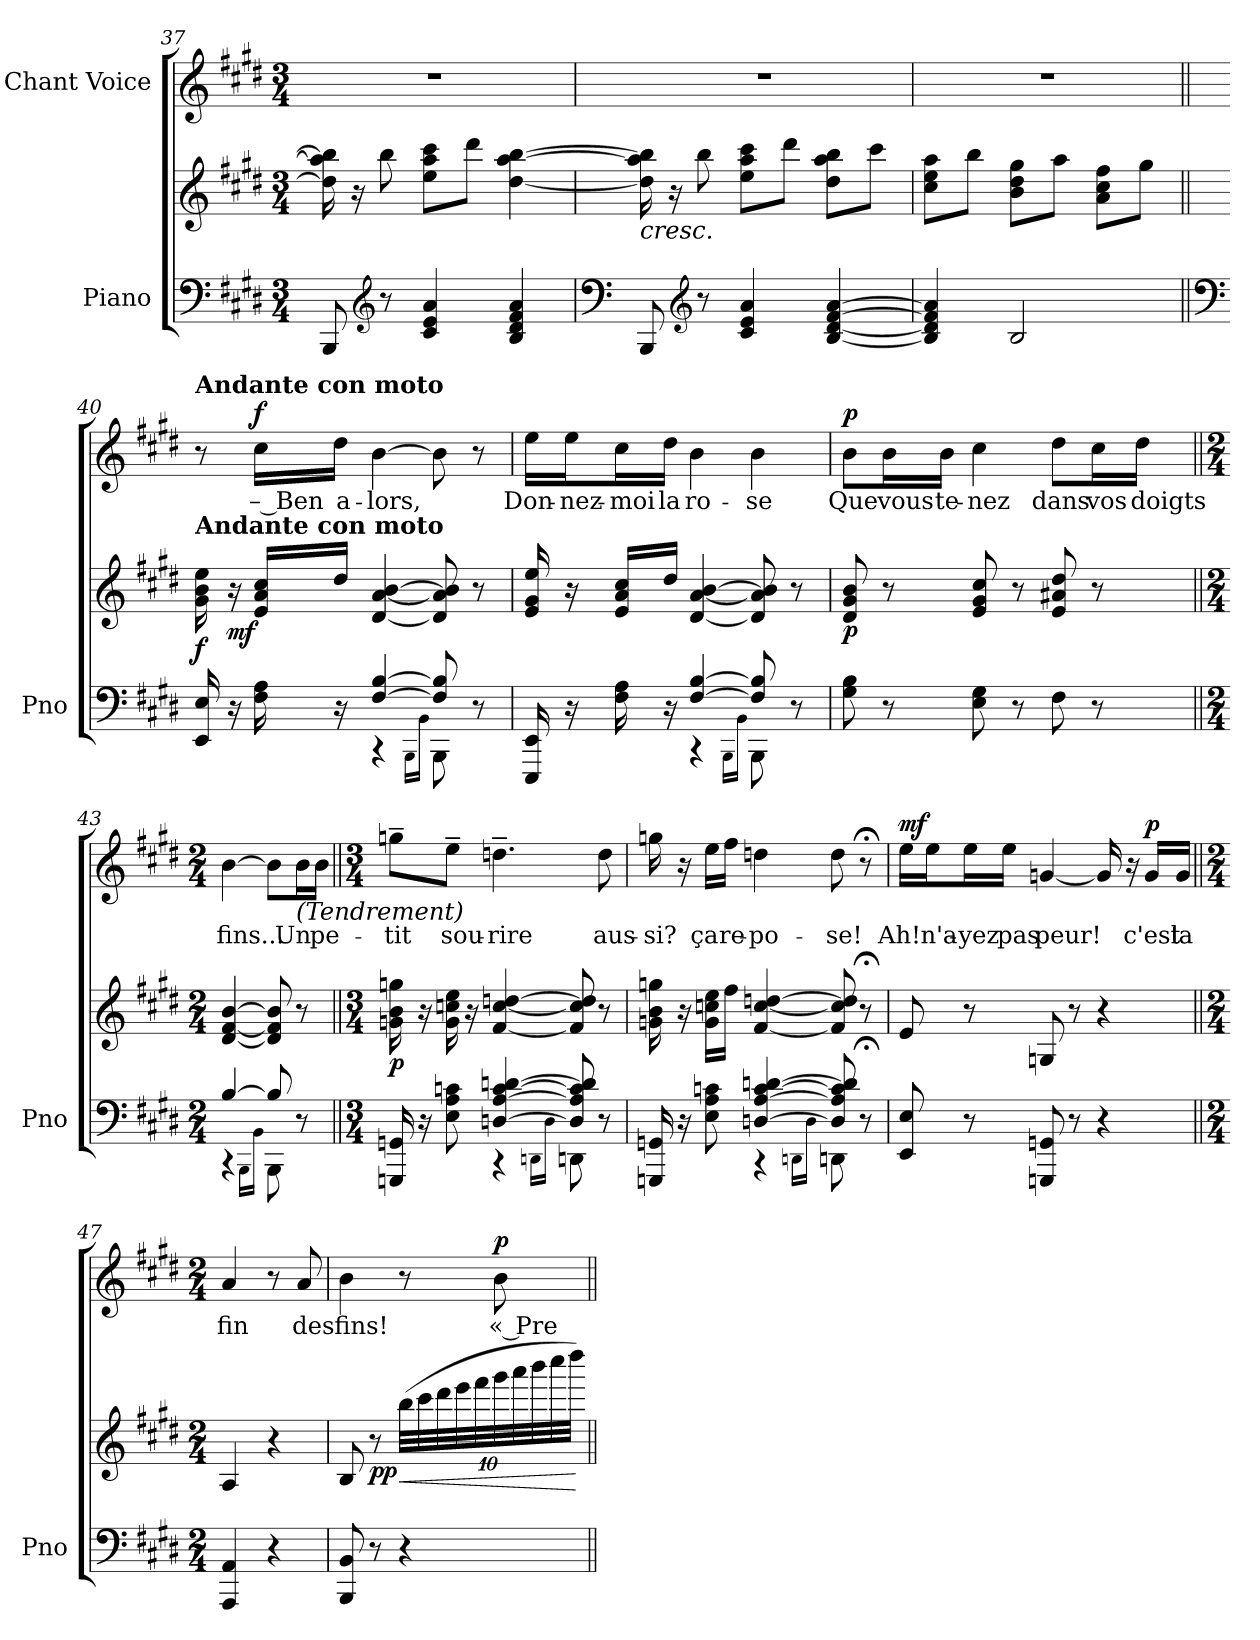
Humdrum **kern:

**kern	**kern	**dynam	**kern	**text	**dynam
*part2	*part2	*part2	*part1	*part1	*part1
*staff3	*staff2	*staff2/3	*staff1	*staff1	*staff1
*I"Piano	*	*	*I"Chant Voice	*	*
*I'Pno	*	*	*	*	*
*clefF4	*clefG2	*	*clefG2	*	*
*k[f#c#g#d#]	*k[f#c#g#d#]	*	*k[f#c#g#d#]	*	*
*M3/4	*M3/4	*	*M3/4	*	*
=37	=37	=37	=37	=37	=37
!	!	!LO:DY:b	!	!	!
!	!	!LO:DY:n=1:b	!	!	!
8BBB/	16dd#\] 16aa\] 16bb\]	other-dynamics f	2.r	.	.
.	16r	.	.	.	.
*clefG2	*	*	*	*	*
8r	8bb\	.	.	.	.
4c#/ 4e/ 4a/	8ee\ 8aa\ 8ccc#\L	.	.	.	.
.	8ddd#\J	.	.	.	.
4B/ 4d#/ 4f#/ 4a/	[4dd#\ [4aa\ [4bb\	.	.	.	.
=38	=38	=38	=38	=38	=38
*clefF4	*	*	*	*	*
!	!LO:TX:b:i:t=cresc.	!	!	!	!
8BBB/	16dd#\] 16aa\] 16bb\]	.	2.r	.	.
.	16r	.	.	.	.
*clefG2	*	*	*	*	*
8r	8bb\	.	.	.	.
4c#/ 4e/ 4a/	8ee\ 8aa\ 8ccc#\L	.	.	.	.
.	8ddd#\J	.	.	.	.
[4B/ [4d#/ [>4f#/ [4a/	8dd#\ 8aa\ 8bb\L	.	.	.	.
.	8ccc#\J	.	.	.	.
=39	=39	=39	=39	=39	=39
4B/] 4d#/] 4f#/] 4a/]	8cc#\ 8ee\ 8aa\L	.	2.r	.	.
.	8bb\J	.	.	.	.
2B/	8b\ 8dd#\ 8gg#\L	.	.	.	.
.	8aa\J	.	.	.	.
.	8a\ 8cc#\ 8ff#\L	.	.	.	.
.	8gg#\J	.	.	.	.
!!LO:LB:g=z
=40||	=40||	=40||	=40||	=40||	=40||
*clefF4	*	*	*	*	*
*^	*	*	*	*	*
!	!	!	!	!LO:TX:a:B:t=Andante con moto	!	!
!	!	!LO:TX:a:B:t=Andante con moto	!	!	!	!
!	!	!	!LO:DY:b	!	!	!
16EE/ 16E/	4ryy	16g#\ 16b\ 16ee\	f	8r	.	.
!	!	!	!LO:DY:b	!	!	!
16r	.	16r	mf	.	.	.
!	!	!	!	!	!LO:LY:b	!LO:DY:a
16F#\ 16A\	.	16e/ 16a/ 16cc#/LL	.	16cc#\LL	– Ben	f
!	!	!	!	!	!LO:LY:b	!
16r	.	16dd#/JJ	.	16dd#\JJ	a-	.
!	!	!	!	!	!LO:LY:b	!
[4F#/ [4B/	4r	[4d#/ [4a/ [4b/	.	[4b\	-lors,	.
.	16qBBB\LL	.	.	.	.	.
.	16qBB\JJ	.	.	.	.	.
8F#/] 8B/]	8BBB\	8d#/] 8a/] 8b/]	.	8b\]	.	.
8r	8ryy	8r	.	8r	.	.
=41	=41	=41	=41	=41	=41	=41
!	!	!	!	!	!LO:LY:b	!
16EEE/ 16EE/	4ryy	16e/ 16g#/ 16ee/	.	16ee\LL	Don-	.
!	!	!	!	!	!LO:LY:b	!
16r	.	16r	.	16ee\J	-nez-	.
!	!	!	!	!	!LO:LY:b	!
16F#\ 16A\	.	16e/ 16a/ 16cc#/LL	.	16cc#\L	moi	.
!	!	!	!	!	!LO:LY:b	!
16r	.	16dd#/JJ	.	16dd#\JJ	la	.
!	!	!	!	!	!LO:LY:b	!
[4F#/ [4B/	4r	[4d#/ [4a/ [4b/	.	4b\	ro-	.
.	16qBBB\LL	.	.	.	.	.
.	16qBB\JJ	.	.	.	.	.
!	!	!	!	!	!LO:LY:b	!
8F#/] 8B/]	8BBB\	8d#/] 8a/] 8b/]	.	4b\	-se	.
8r	8ryy	8r	.	.	.	.
=42	=42	=42	=42	=42	=42	=42
!	!	!	!LO:DY:b	!	!LO:LY:b	!LO:DY:a
*v	*v	*	*	*	*	*
8G#\ 8B\	8d#/ 8g#/ 8b/	p	8b\L	Que	p
!	!	!	!	!LO:LY:b	!
8r	8r	.	16b\L	vous	.
!	!	!	!	!LO:LY:b	!
.	.	.	16b\JJ	te-	.
!	!	!	!	!LO:LY:b	!
8E\ 8G#\	8e/ 8g#/ 8cc#/	.	4cc#\	-nez	.
8r	8r	.	.	.	.
!	!	!	!	!LO:LY:b	!
8F#\	8e/ 8a#X/ 8dd#/	.	8dd#\L	dans	.
!	!	!	!	!LO:LY:b	!
8r	8r	.	16cc#\L	vos	.
!	!	!	!	!LO:LY:b	!
.	.	.	16dd#\JJ	doigts	.
!!LO:LB:g=z
=43||	=43||	=43||	=43||	=43||	=43||
*M2/4	*M2/4	*	*M2/4	*	*
*^	*	*	*	*	*
!	!	!	!	!	!LO:LY:b	!
[4B/	4r	[4d#/ [>4f#/ [4b/	.	[4b\	fins...	.
.	16qBBB\LL	.	.	.	.	.
.	16qBB\JJ	.	.	.	.	.
8B/]	8BBB\	8d#/] 8f#/] 8b/]	.	8b\L]	.	.
!	!	!	!	!LO:TX:b:i:t=(Tendrement)	!	!
!	!	!	!	!	!LO:LY:b	!
8r	8ryy	8r	.	16b\L	Un	.
!	!	!	!	!	!LO:LY:b	!
.	.	.	.	16b\JJ	pe-	.
=44||	=44||	=44||	=44||	=44||	=44||	=44||
*M3/4	*	*M3/4	*	*M3/4	*	*
!	!	!	!LO:DY:b	!	!LO:LY:b	!
16GGGn/ 16GGn/	4ryy	16gn\ 16b\ 16ggn\	p	8ggn~\L	-tit	.
16r	.	16r	.	.	.	.
!	!	!	!	!	!LO:LY:b	!
8E\ 8A\ 8cn\	.	16g\ 16ccn\ 16ee\	.	8ee~\J	sou-	.
.	.	16r	.	.	.	.
!	!	!	!	!	!LO:LY:b	!
[4Dn/ [4A/ [4c/ [4dn/	4r	[4f#/ [4cc/ [4ddn/	.	4.ddn~\	-rire	.
.	16qDDn\LL	.	.	.	.	.
.	16qD\JJ	.	.	.	.	.
8D/] 8A/] 8c/] 8d/]	8DD\	8f#/] 8cc/] 8dd/]	.	.	.	.
!	!	!	!	!	!LO:LY:b	!
8r	8ryy	8r	.	8dd\	aus-	.
=45	=45	=45	=45	=45	=45	=45
!	!	!	!	!	!LO:LY:b	!
16GGGn/ 16GGn/	4ryy	16gn\ 16b\ 16ggn\	.	16ggn\	-si?	.
16r	.	16r	.	16r	.	.
!	!	!	!	!	!LO:LY:b	!
8E\ 8A\ 8cn\	.	16g\ 16ccn\ 16ee\LL	.	16ee\LL	ça	.
!	!	!	!	!	!LO:LY:b	!
.	.	16ff#\JJ	.	16ff#\JJ	re-	.
!	!	!	!	!	!LO:LY:b	!
[4Dn/ [4A/ [4c/ [4dn/	4r	[4f#/ [4cc/ [4ddn/	.	4ddn\	-po-	.
.	16qDDn\LL	.	.	.	.	.
.	16qD\JJ	.	.	.	.	.
!	!	!	!	!	!LO:LY:b	!
8D/] 8A/] 8c/] 8d/]	8DD\	8f#/] 8cc/] 8dd/]	.	8dd\	-se!	.
8r;<	8ryy	8r;<	.	8r;<	.	.
!!LO:PB:g=z
=46	=46	=46	=46	=46	=46	=46
!	!	!	!	!	!LO:LY:b	!LO:DY:a
*v	*v	*	*	*	*	*
8EE/ 8E/	8e/	.	16ee\LL	Ah!	mf
!	!	!	!	!LO:LY:b	!
.	.	.	16ee\J	n'a-	.
!	!	!	!	!LO:LY:b	!
8r	8r	.	16ee\L	-yez	.
!	!	!	!	!LO:LY:b	!
.	.	.	16ee\JJ	pas	.
!	!	!	!	!LO:LY:b	!
8GGGn/ 8GGn/	8Gn/	.	[4gn/	peur!	.
8r	8r	.	.	.	.
4r	4r	.	16g/]	.	.
.	.	.	16r	.	.
!	!	!	!	!LO:LY:b	!LO:DY:a
.	.	.	16g/LL	c'est	p
!	!	!	!	!LO:LY:b	!
.	.	.	16g/JJ	la	.
=47||	=47||	=47||	=47||	=47||	=47||
*M2/4	*M2/4	*	*M2/4	*	*
!	!	!	!	!LO:LY:b	!
4AAA/ 4AA/	4A/	.	4a/	fin	.
4r	4r	.	8r	.	.
!	!	!	!	!LO:LY:b	!
.	.	.	8a/	des	.
=48	=48	=48	=48	=48	=48
!	!	!	!	!LO:LY:b	!
8BBB/ 8BB/	8B/	.	4b\	fins!	.
!	!	!LO:DY:b	!	!	!
8r	8r	pp	.	.	.
!	!	!LO:HP:b	!	!	!
4r	(40bb\LLL	<	8r	.	.
.	40ccc#\	.	.	.	.
.	40ddd#\	.	.	.	.
.	40eee\	.	.	.	.
.	40fff#\	.	.	.	.
!	!	!	!	!LO:LY:b	!LO:DY:a
.	40ggg#\	.	8b\	« Pre-	p
.	40aaa\	.	.	.	.
.	40bbb\	.	.	.	.
.	40cccc#\	.	.	.	.
.	40dddd#\JJJ)	.	.	.	.
.	.	[	.	.	.
=||	=||	=||	=||	=||	=||
*-	*-	*-	*-	*-	*-
